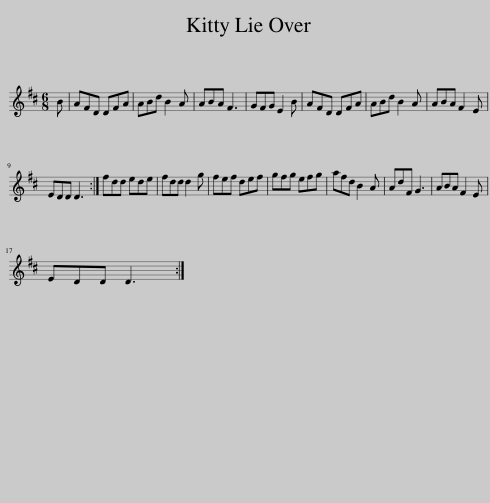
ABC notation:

X:1
L:1/8
M:6/8
I:linebreak $
K:D
V:1 treble
V:1
 B | AFD DFA | ABd B2 A | ABA F3 | GFG E2 B | %5
 AFD DFA | ABd B2 A | ABA F2 E |$ EDD D3 :| fdd ede | %10
 fdd d2 g | fef def | gfg efg | afd B2 A | AdF G3 | %15
 ABA F2 E |$ EDD D3 :| %17
